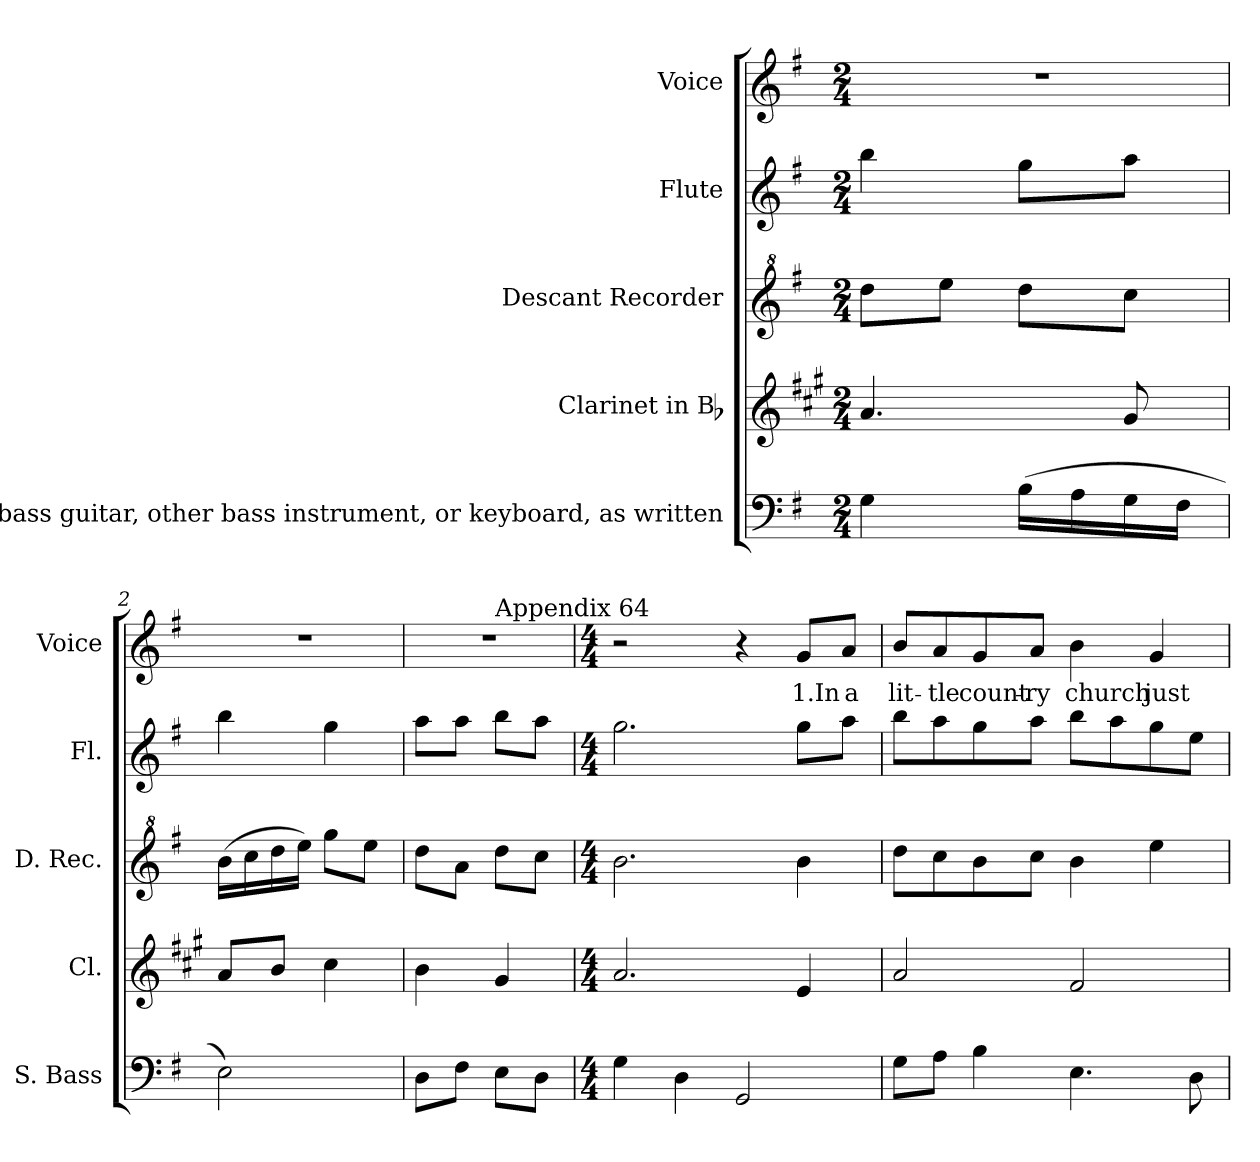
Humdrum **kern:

**kern	**kern	**kern	**kern	**kern	**text
*part5	*part4	*part3	*part2	*part1	*part1
*staff5	*staff4	*staff3	*staff2	*staff1	*staff1
*I"String bass,  bass guitar, other  bass instrument, or keyboard, as written	*I"Clarinet in Bb	*I"Descant Recorder	*I"Flute	*I"Voice	*
*I'S. Bass	*I'Cl.	*I'D. Rec.	*I'Fl.	*I'Voice	*
!!LO:PB:g=z
*clefF4	*clefG2	*clefG^2	*clefG2	*clefG2	*
*ITrd7c12	*ITrd1c2	*ITrd-7c-12	*	*	*
*k[f#]	*k[f#]	*k[f#]	*k[f#]	*k[f#]	*
*G:	*G:	*G:	*G:	*G:	*
*M2/4	*M2/4	*M2/4	*M2/4	*M2/4	*
*MM116	*MM116	*MM116	*MM116	*MM116	*
=1	=1	=1	=1	=1	=1
!	!	!	!	!LO:N:vis=1	!
4GGi\	4.gi/	8ddddi\L	4bbi\	2r	.
.	.	8eeeei\J	.	.	.
(16BBi\LL	.	8ddddi\L	8ggi\L	.	.
16AAi\	.	.	.	.	.
16GGi\	8f#i/	8cccci\J	8aai\J	.	.
16FF#i\JJ	.	.	.	.	.
=2	=2	=2	=2	=2	=2
!	!	!	!	!LO:N:vis=1	!
2EEi\)	8gi/L	(16bbbi\LL	4bbi\	2r	.
.	.	16cccci\	.	.	.
.	8ai/J	16ddddi\	.	.	.
.	.	16eeeei\JJ)	.	.	.
.	4bi\	8ggggi\L	4ggi\	.	.
.	.	8eeeei\J	.	.	.
=3	=3	=3	=3	=3	=3
!	!	!	!	!LO:N:vis=1	!
*	*	*	*	*^	*
8DDi\L	4ai\	8ddddi\L	8aai\L	2r	4ryy	.
8FF#i\J	.	8aaai\J	8aai\J	.	.	.
!	!	!	!	!	!LO:TX:a:t=Appendix 64	!
8EEi\L	4f#i/	8ddddi\L	8bbi\L	.	4ryy	.
8DDi\J	.	8cccci\J	8aai\J	.	.	.
*	*	*	*	*v	*v	*
=4	=4	=4	=4	=4	=4
*M4/4	*M4/4	*M4/4	*M4/4	*M4/4	*
4GGi\	2.gi/	2.bbbi\	2.ggi\	2r	.
4DDi\	.	.	.	.	.
2GGGi/	.	.	.	4r	.
!	!	!	!	!	!LO:LY:b:color=#000000
.	4di/	4bbbi\	8ggi\L	8gi/L	1.In
!	!	!	!	!	!LO:LY:b:color=#000000
.	.	.	8aai\J	8ai/J	a
=5	=5	=5	=5	=5	=5
!	!	!	!	!	!LO:LY:b:color=#000000
8GGi\L	2gi/	8ddddi\L	8bbi\L	8bi/L	lit-
!	!	!	!	!	!LO:LY:b:color=#000000
8AAi\J	.	8cccci\	8aai\	8ai/	-tle
!	!	!	!	!	!LO:LY:b:color=#000000
4BBi\	.	8bbbi\	8ggi\	8gi/	count-
!	!	!	!	!	!LO:LY:b:color=#000000
.	.	8cccci\J	8aai\J	8ai/J	-ry
!	!	!	!	!	!LO:LY:b:color=#000000
4.EEi\	2ei/	4bbbi\	8bbi\L	4bi\	church
.	.	.	8aai\	.	.
!	!	!	!	!	!LO:LY:b:color=#000000
.	.	4eeeei\	8ggi\	4gi/	just
8DDi\	.	.	8eei\J	.	.
=	=	=	=	=	=
*-	*-	*-	*-	*-	*-
